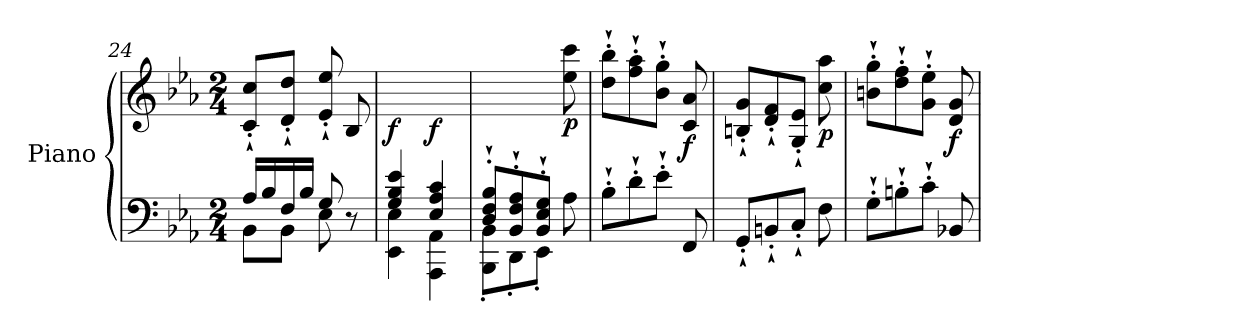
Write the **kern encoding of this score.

**kern	**kern	**dynam
*part1	*part1	*part1
*staff2	*staff1	*staff1/2
*I"Piano	*	*
*I'Pno	*	*
*clefF4	*clefG2	*
*k[b-e-a-]	*k[b-e-a-]	*
*M2/4	*M2/4	*
=24	=24	=24
*^	*	*
16A-/LL	8BB-\L	8c/`' 8cc/`'L	.
16B-/	.	.	.
16F/	8BB-\J	8d/`' 8dd/`'J	.
16B-/JJ	.	.	.
8G/	8E-\	8e-/`' 8ee-/`'	.
8r	8ryy	8B-/	.
!!LO:PB:g=z
=25	=25	=25	=25
!	!	!	!LO:DY:b
4G/ 4B-/ 4e-/	4EE-\ 4E-\	4ryy	f
!	!	!	!LO:DY:b
4E-/ 4A-/ 4c/	4AAA-\ 4AA-\	4ryy	f
=26	=26	=26	=26
8D/`' 8F/`' 8B-/`'L	8BBB-\' 8BB-\'L	4.ryy	.
8BB-/`' 8F/`' 8A-/`'	8DD'\	.	.
8BB-/`' 8E-/`' 8G/`'J	8EE-'\J	.	.
!	!	!	!LO:DY:b
8ryy	8A-\	8ee-\ 8ccc\	p
*v	*v	*	*
=27	=27	=27
8B-`'\L	8dd\`' 8bb-\`'L	.
8d`'\	8ff\`' 8aa-\`'	.
8e-`'\J	8b-\`' 8gg\`'J	.
!	!	!LO:DY:b
8FF/	8c/ 8a-/	f
=28	=28	=28
8GG`'/L	8Bn/`' 8g/`'L	.
8BBn`'/	8d/`' 8f/`'	.
8C`'/J	8G/`' 8e-/`'J	.
!	!	!LO:DY:b
8F\	8cc\ 8aa-\	p
=29	=29	=29
8G`'\L	8bn\`' 8gg\`'L	.
8Bn`'\	8dd\`' 8ff\`'	.
8c`'\J	8g\`' 8ee-\`'J	.
!	!	!LO:DY:b
8BB-X/	8d/ 8g/	f
=	=	=
*-	*-	*-
